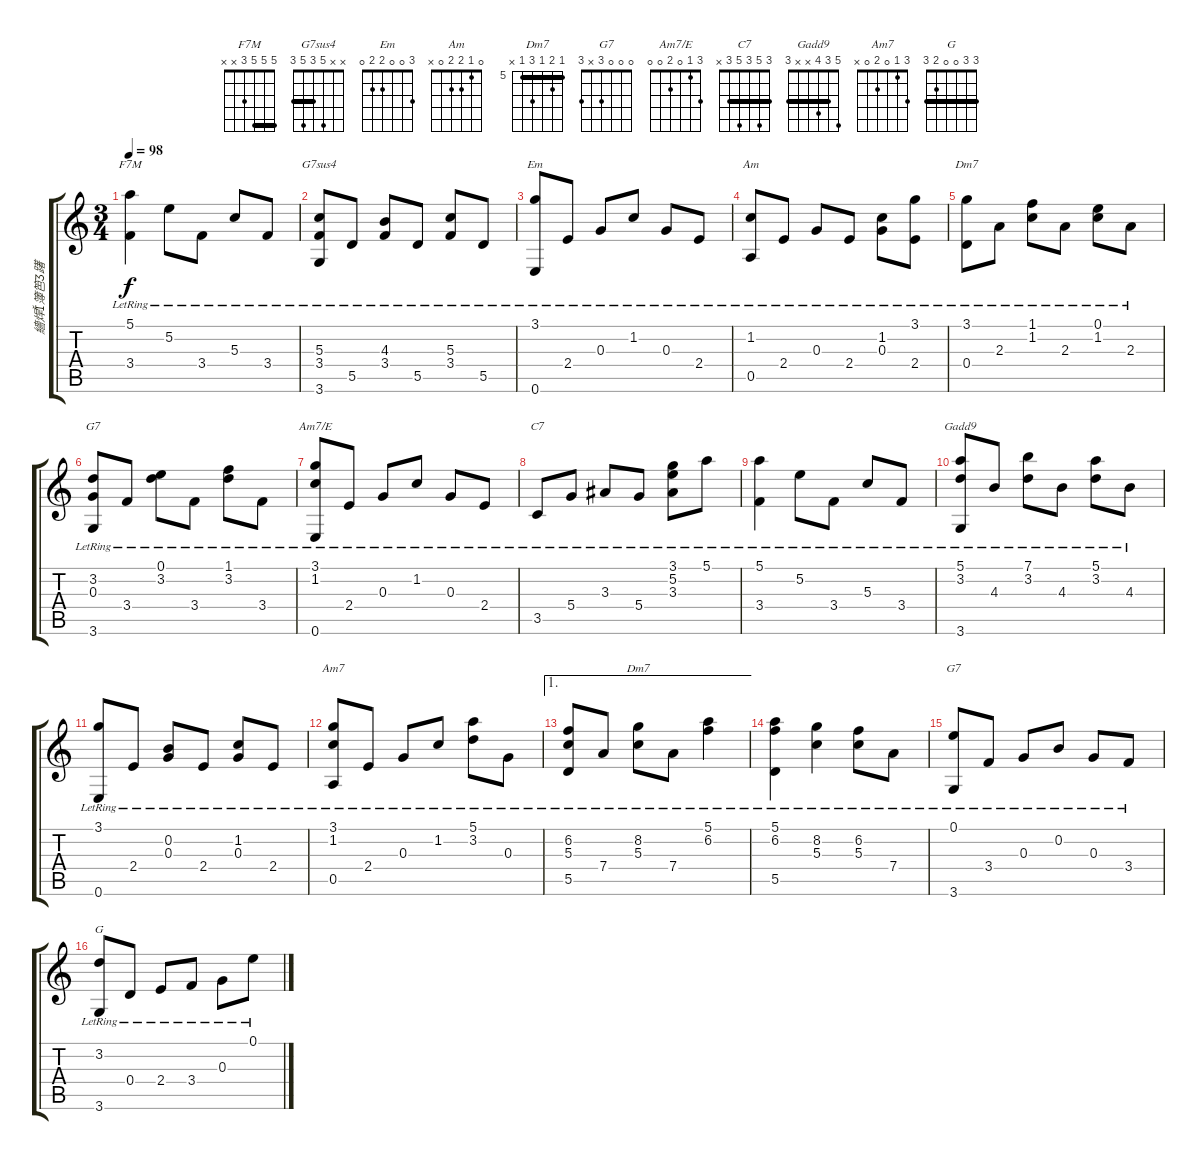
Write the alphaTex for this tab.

\track ("繬焊簿笆躇" "繬焊簿笆躇") {instrument acousticguitarnylon}
\staff {score tabs}
\tuning (E4 B3 G3 D3 A2 E2) {hide}
\chord ("F7M" 5 5 5 3 x x) {barre 5}
\chord ("G7sus4" x x 5 3 5 3) {barre 3}
\chord ("Em" 3 0 0 2 2 0)
\chord ("Am" 0 1 2 2 0 x)
\chord ("Dm7" 1 1 2 0 x x)
\chord ("G7" 0 3 0 3 0 3)
\chord ("Am7/E" 3 1 0 2 0 0)
\chord ("C7" 3 5 3 5 3 x) {barre 3}
\chord ("Gadd9" 5 3 4 x x 3) {barre 3}
\chord ("Am7" 3 1 0 2 0 x)
\chord ("Dm7" 5 6 5 7 5 x) {firstfret 5 barre 5}
\chord ("G7" 0 0 0 3 x 3)
\chord ("G" 3 3 0 0 2 3) {barre 3}
\ts (3 4)
\tempo 98
\clef g2
\ks c
(5.1{lr} 3.4{lr}).4{ch "F7M" dy f} 5.2{lr}.8 3.4{lr}.8 5.3{lr}.8 3.4{lr}.8 |
(5.3{lr} 3.4{lr} 3.6{lr}).8{ch "G7sus4"} 5.5{lr}.8 (4.3{lr} 3.4{lr}).8 5.5{lr}.8 (5.3{lr} 3.4{lr}).8 5.5{lr}.8 |
(3.1{lr} 0.6{lr}).8{ch "Em"} 2.4{lr}.8 0.3{lr}.8 1.2{lr}.8 0.3{lr}.8 2.4{lr}.8 |
(1.2{lr} 0.5{lr}).8{ch "Am"} 2.4{lr}.8 0.3{lr}.8 2.4{lr}.8 (1.2{lr} 0.3{lr}).8 (3.1{lr} 2.4{lr}).8 |
(3.1{lr} 0.4{lr}).8{ch "Dm7"} 2.3{lr}.8 (1.1{lr} 1.2{lr}).8 2.3{lr}.8 (0.1{lr} 1.2{lr}).8 2.3{lr}.8 |
(3.2{lr} 0.3{lr} 3.6{lr}).8{ch "G7"} 3.4{lr}.8 (0.1{lr} 3.2{lr}).8 3.4{lr}.8 (1.1{lr} 3.2{lr}).8 3.4{lr}.8 |
(3.1{lr} 1.2{lr} 0.6{lr}).8{ch "Am7/E"} 2.4{lr}.8 0.3{lr}.8 1.2{lr}.8 0.3{lr}.8 2.4{lr}.8 |
3.5{lr}.8{ch "C7"} 5.4{lr}.8 3.3{lr}.8 5.4{lr}.8 (3.1{lr} 5.2{lr} 3.3{lr}).8 5.1{lr}.8 |
(5.1{lr} 3.4{lr}).4 5.2{lr}.8 3.4{lr}.8 5.3{lr}.8 3.4{lr}.8 |
(5.1{lr} 3.2{lr} 3.6{lr}).8{ch "Gadd9"} 4.3{lr}.8 (7.1{lr} 3.2{lr}).8 4.3{lr}.8 (5.1{lr} 3.2{lr}).8 4.3{lr}.8 |
(3.1{lr} 0.6{lr}).8 2.4{lr}.8 (0.2{lr} 0.3{lr}).8 2.4{lr}.8 (1.2{lr} 0.3{lr}).8 2.4{lr}.8 |
(3.1{lr} 1.2{lr} 0.5{lr}).8{ch "Am7"} 2.4{lr}.8 0.3{lr}.8 1.2{lr}.8 (5.1{lr} 3.2{lr}).8 0.3{lr}.8 |
\ae 1
(6.2{lr} 5.3{lr} 5.5{lr}).8 7.4{lr}.8 (8.2{lr} 5.3{lr}).8{ch "Dm7"} 7.4{lr}.8 (5.1{lr} 6.2{lr}).4 |
(5.1{lr} 6.2{lr} 5.5{lr}).4 (8.2{lr} 5.3{lr}).4 (6.2{lr} 5.3{lr}).8 7.4{lr}.8 |
(0.1{lr} 3.6{lr}).8{ch "G7"} 3.4{lr}.8 0.3{lr}.8 0.2{lr}.8 0.3{lr}.8 3.4{lr}.8 |
(3.2{lr} 3.6{lr}).8{ch "G"} 0.4{lr}.8 2.4{lr}.8 3.4{lr}.8 0.3{lr}.8 0.1{lr}.8
